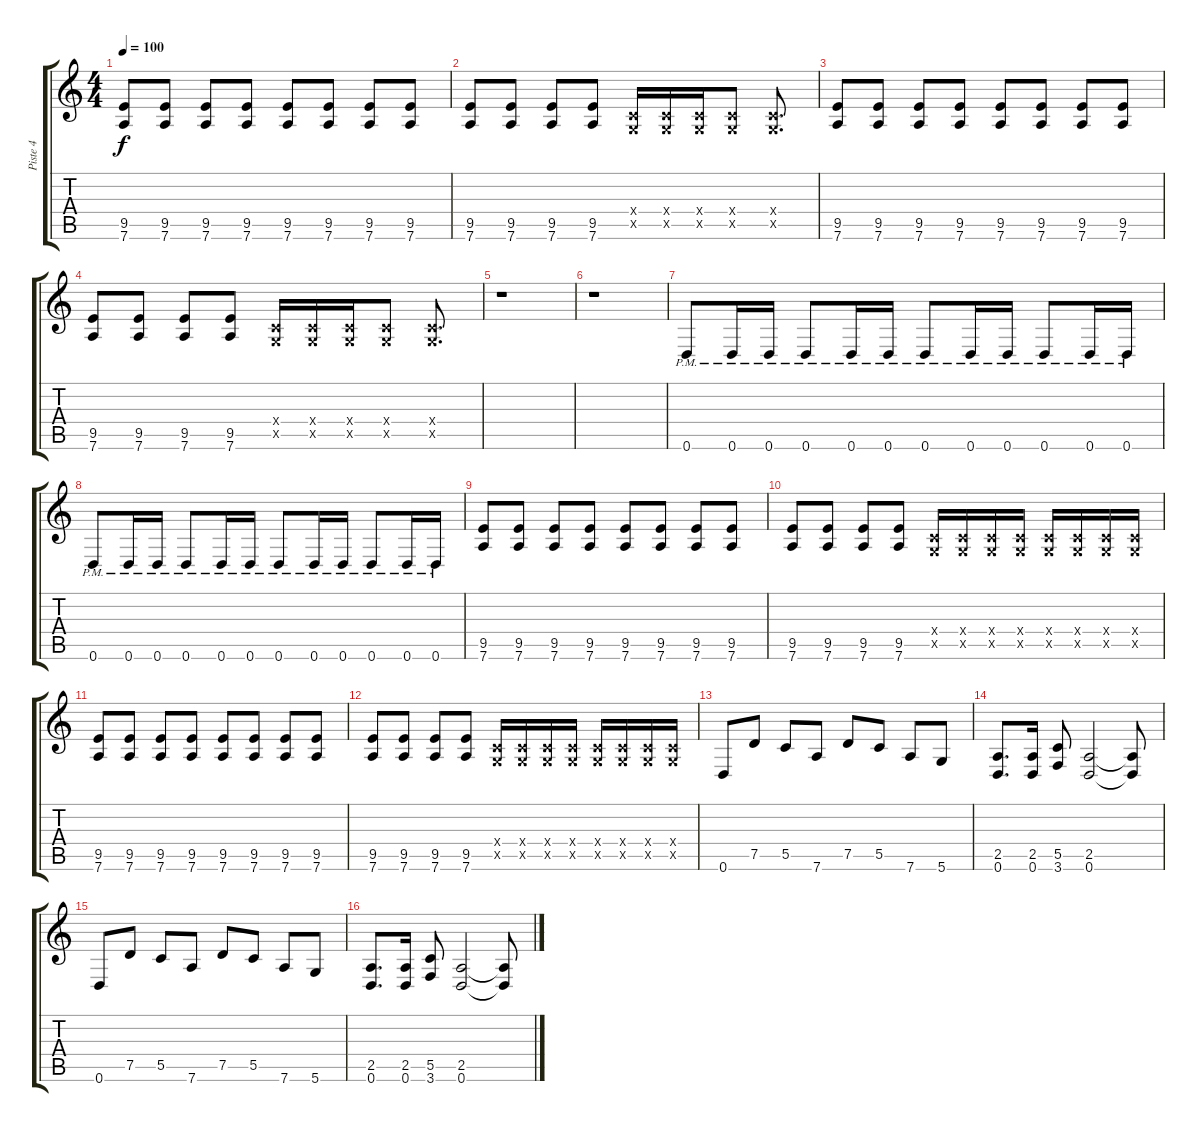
\track ("Piste 4" "Piste 4") {instrument distortionguitar}
\staff {score tabs}
\tuning (D4 A3 F3 C3 G2 D2) {hide}
\ts (4 4)
\tempo 100
\clef g2
\ks c
(9.5 7.6).8{dy f} (9.5 7.6).8 (9.5 7.6).8 (9.5 7.6).8 (9.5 7.6).8 (9.5 7.6).8 (9.5 7.6).8 (9.5 7.6).8 |
(9.5 7.6).8 (9.5 7.6).8 (9.5 7.6).8 (9.5 7.6).8 (0.4{x} 0.5{x}).16 (0.4{x} 0.5{x}).16 (0.4{x} 0.5{x}).16 (0.4{x} 0.5{x}).8 (0.4{x} 0.5{x}).8{d} |
(9.5 7.6).8 (9.5 7.6).8 (9.5 7.6).8 (9.5 7.6).8 (9.5 7.6).8 (9.5 7.6).8 (9.5 7.6).8 (9.5 7.6).8 |
(9.5 7.6).8 (9.5 7.6).8 (9.5 7.6).8 (9.5 7.6).8 (0.4{x} 0.5{x}).16 (0.4{x} 0.5{x}).16 (0.4{x} 0.5{x}).16 (0.4{x} 0.5{x}).8 (0.4{x} 0.5{x}).8{d} |
r.1 |
r.1 |
0.6{pm}.8 0.6{pm}.16 0.6{pm}.16 0.6{pm}.8 0.6{pm}.16 0.6{pm}.16 0.6{pm}.8 0.6{pm}.16 0.6{pm}.16 0.6{pm}.8 0.6{pm}.16 0.6{pm}.16 |
0.6{pm}.8 0.6{pm}.16 0.6{pm}.16 0.6{pm}.8 0.6{pm}.16 0.6{pm}.16 0.6{pm}.8 0.6{pm}.16 0.6{pm}.16 0.6{pm}.8 0.6{pm}.16 0.6{pm}.16 |
(9.5 7.6).8 (9.5 7.6).8 (9.5 7.6).8 (9.5 7.6).8 (9.5 7.6).8 (9.5 7.6).8 (9.5 7.6).8 (9.5 7.6).8 |
(9.5 7.6).8 (9.5 7.6).8 (9.5 7.6).8 (9.5 7.6).8 (0.4{x} 0.5{x}).16 (0.4{x} 0.5{x}).16 (0.4{x} 0.5{x}).16 (0.4{x} 0.5{x}).16 (0.4{x} 0.5{x}).16 (0.4{x} 0.5{x}).16 (0.4{x} 0.5{x}).16 (0.4{x} 0.5{x}).16 |
(9.5 7.6).8 (9.5 7.6).8 (9.5 7.6).8 (9.5 7.6).8 (9.5 7.6).8 (9.5 7.6).8 (9.5 7.6).8 (9.5 7.6).8 |
(9.5 7.6).8 (9.5 7.6).8 (9.5 7.6).8 (9.5 7.6).8 (0.4{x} 0.5{x}).16 (0.4{x} 0.5{x}).16 (0.4{x} 0.5{x}).16 (0.4{x} 0.5{x}).16 (0.4{x} 0.5{x}).16 (0.4{x} 0.5{x}).16 (0.4{x} 0.5{x}).16 (0.4{x} 0.5{x}).16 |
0.6.8 7.5.8 5.5.8 7.6.8 7.5.8 5.5.8 7.6.8 5.6.8 |
(2.5 0.6).8{d} (2.5 0.6).16 (5.5 3.6).8 (2.5 0.6).2 (2.5{t} 0.6{t}).8 |
0.6.8 7.5.8 5.5.8 7.6.8 7.5.8 5.5.8 7.6.8 5.6.8 |
(2.5 0.6).8{d} (2.5 0.6).16 (5.5 3.6).8 (2.5 0.6).2 (2.5{t} 0.6{t}).8
